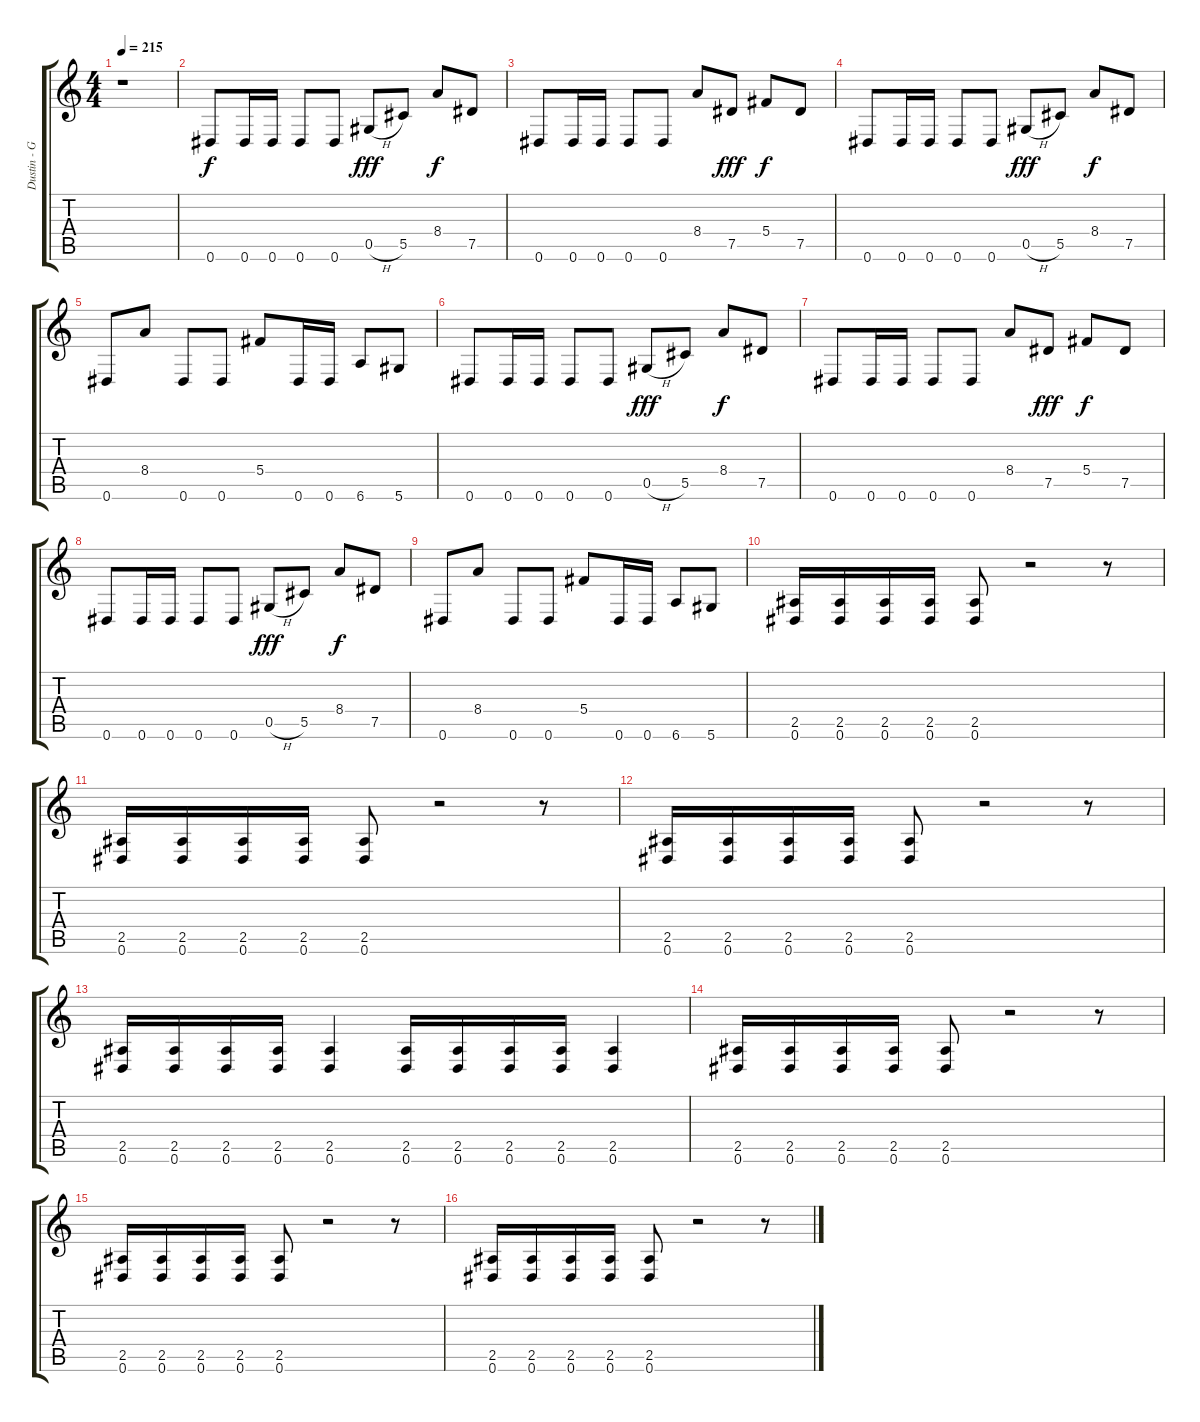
\track ("Dustin - Guitar" "Dustin - G") {instrument overdrivenguitar}
\staff {score tabs}
\tuning (Eb4 Bb3 Gb3 Db3 Ab2 Eb2) {hide}
\ts (4 4)
\tempo 215
\clef g2
\ks c
r.1{dy f instrument overdrivenguitar} |
0.6.8 0.6.16 0.6.16 0.6.8 0.6.8 0.5{h}.8{dy fff} 5.5.8 8.4.8{dy f} 7.5.8 |
0.6.8 0.6.16 0.6.16 0.6.8 0.6.8 8.4.8 7.5.8{dy fff} 5.4.8{dy f} 7.5.8 |
0.6.8 0.6.16 0.6.16 0.6.8 0.6.8 0.5{h}.8{dy fff} 5.5.8 8.4.8{dy f} 7.5.8 |
0.6.8 8.4.8 0.6.8 0.6.8 5.4.8 0.6.16 0.6.16 6.6.8 5.6.8 |
0.6.8 0.6.16 0.6.16 0.6.8 0.6.8 0.5{h}.8{dy fff} 5.5.8 8.4.8{dy f} 7.5.8 |
0.6.8 0.6.16 0.6.16 0.6.8 0.6.8 8.4.8 7.5.8{dy fff} 5.4.8{dy f} 7.5.8 |
0.6.8 0.6.16 0.6.16 0.6.8 0.6.8 0.5{h}.8{dy fff} 5.5.8 8.4.8{dy f} 7.5.8 |
0.6.8 8.4.8 0.6.8 0.6.8 5.4.8 0.6.16 0.6.16 6.6.8 5.6.8 |
(2.5 0.6).16 (2.5 0.6).16 (2.5 0.6).16 (2.5 0.6).16 (2.5 0.6).8 r.2 r.8 |
(2.5 0.6).16 (2.5 0.6).16 (2.5 0.6).16 (2.5 0.6).16 (2.5 0.6).8 r.2 r.8 |
(2.5 0.6).16 (2.5 0.6).16 (2.5 0.6).16 (2.5 0.6).16 (2.5 0.6).8 r.2 r.8 |
(2.5 0.6).16 (2.5 0.6).16 (2.5 0.6).16 (2.5 0.6).16 (2.5 0.6).4 (2.5 0.6).16 (2.5 0.6).16 (2.5 0.6).16 (2.5 0.6).16 (2.5 0.6).4 |
(2.5 0.6).16 (2.5 0.6).16 (2.5 0.6).16 (2.5 0.6).16 (2.5 0.6).8 r.2 r.8 |
(2.5 0.6).16 (2.5 0.6).16 (2.5 0.6).16 (2.5 0.6).16 (2.5 0.6).8 r.2 r.8 |
(2.5 0.6).16 (2.5 0.6).16 (2.5 0.6).16 (2.5 0.6).16 (2.5 0.6).8 r.2 r.8
